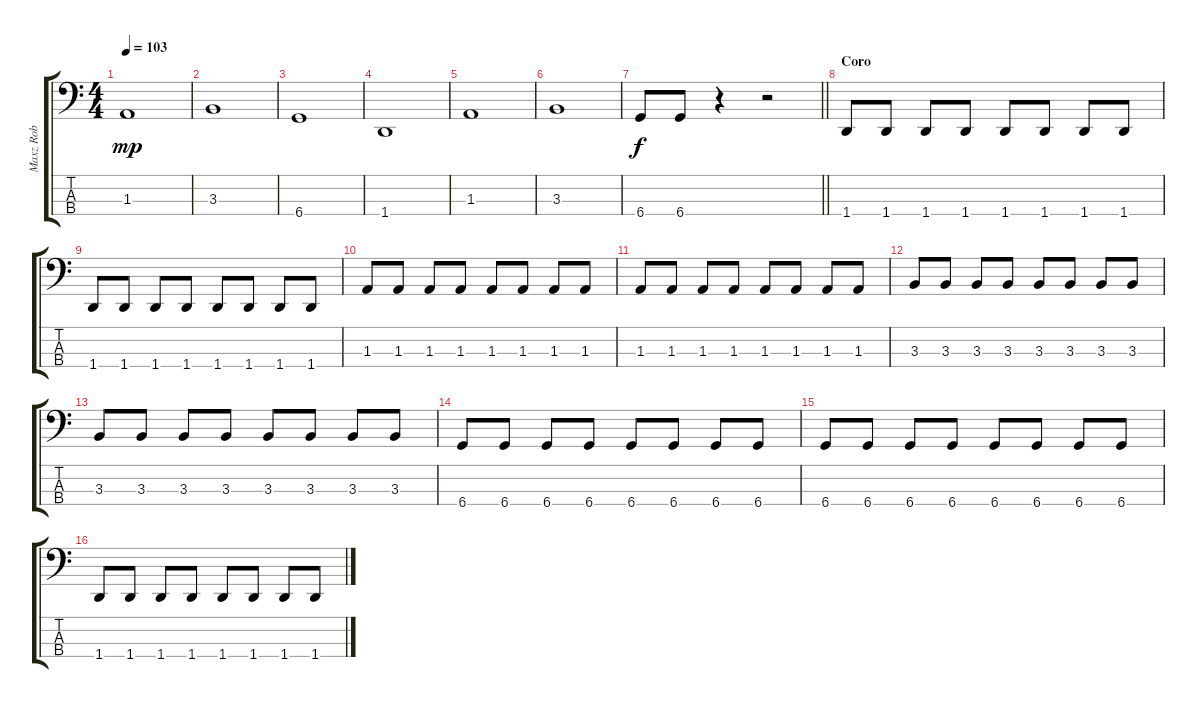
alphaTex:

\track ("Maxz Rob" "Maxz Rob") {instrument electricbassfinger}
\staff {score tabs}
\tuning (Gb2 Db2 Ab1 Db1) {hide}
\ts (4 4)
\tempo 103
\clef f4
\ks c
1.3.1{dy mp} |
3.3.1 |
6.4.1 |
1.4.1 |
1.3.1 |
3.3.1 |
\barLineRight lightlight
6.4.8{dy f} 6.4.8 r.4 r.2 |
\section ("" "Coro")
1.4.8 1.4.8 1.4.8 1.4.8 1.4.8 1.4.8 1.4.8 1.4.8 |
1.4.8 1.4.8 1.4.8 1.4.8 1.4.8 1.4.8 1.4.8 1.4.8 |
1.3.8 1.3.8 1.3.8 1.3.8 1.3.8 1.3.8 1.3.8 1.3.8 |
1.3.8 1.3.8 1.3.8 1.3.8 1.3.8 1.3.8 1.3.8 1.3.8 |
3.3.8 3.3.8 3.3.8 3.3.8 3.3.8 3.3.8 3.3.8 3.3.8 |
3.3.8 3.3.8 3.3.8 3.3.8 3.3.8 3.3.8 3.3.8 3.3.8 |
6.4.8 6.4.8 6.4.8 6.4.8 6.4.8 6.4.8 6.4.8 6.4.8 |
6.4.8 6.4.8 6.4.8 6.4.8 6.4.8 6.4.8 6.4.8 6.4.8 |
1.4.8 1.4.8 1.4.8 1.4.8 1.4.8 1.4.8 1.4.8 1.4.8
